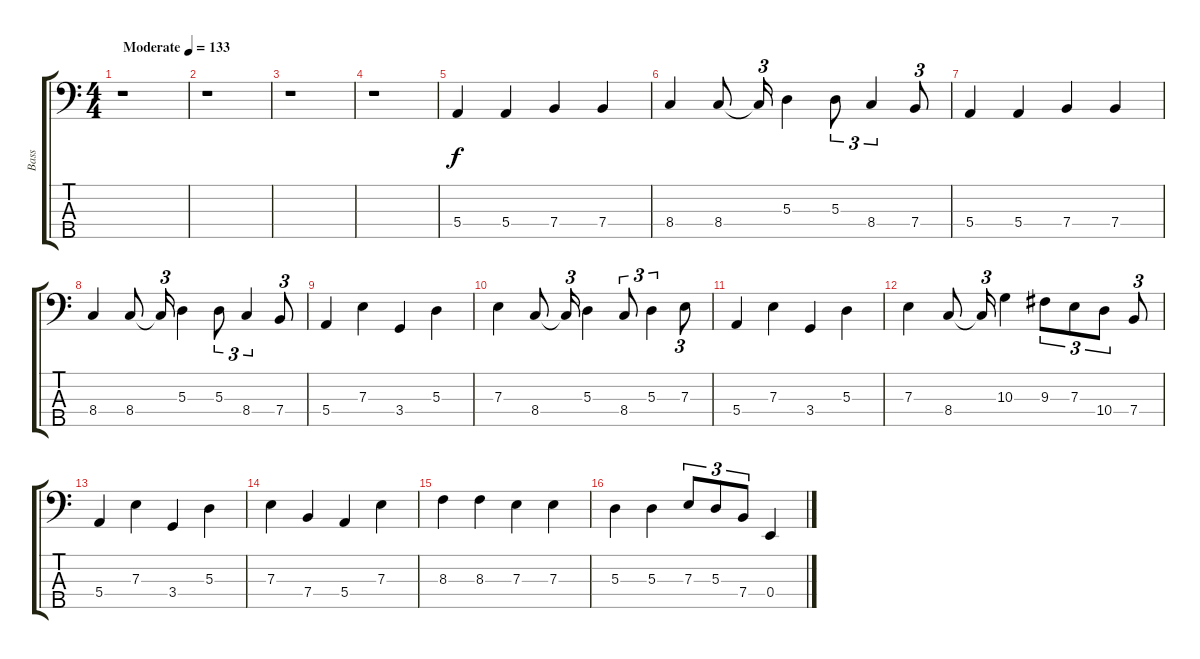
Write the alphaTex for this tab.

\track ("Bass" "Bass") {instrument electricbassfinger}
\staff {score tabs}
\tuning (G2 D2 A1 E1 B0) {hide}
\ts (4 4)
\tempo (133 "Moderate")
\clef f4
\ks c
r.1{dy f instrument electricbassfinger} |
r.1 |
r.1 |
r.1 |
5.4.4 5.4.4 7.4.4 7.4.4 |
8.4.4 8.4.8 8.4{t}.16{tu (3 2)} 5.3.4 5.3.8{tu (3 2)} 8.4.4{tu (3 2)} 7.4.8{tu (3 2)} |
5.4.4 5.4.4 7.4.4 7.4.4 |
8.4.4 8.4.8 8.4{t}.16{tu (3 2)} 5.3.4 5.3.8{tu (3 2)} 8.4.4{tu (3 2)} 7.4.8{tu (3 2)} |
5.4.4 7.3.4 3.4.4 5.3.4 |
7.3.4 8.4.8 8.4{t}.16{tu (3 2)} 5.3.4 8.4.8{tu (3 2)} 5.3.4{tu (3 2)} 7.3.8{tu (3 2)} |
5.4.4 7.3.4 3.4.4 5.3.4 |
7.3.4 8.4.8 8.4{t}.16{tu (3 2)} 10.3.4 9.3.8{tu (3 2)} 7.3.8{tu (3 2)} 10.4.8{tu (3 2)} 7.4.8{tu (3 2)} |
5.4.4 7.3.4 3.4.4 5.3.4 |
7.3.4 7.4.4 5.4.4 7.3.4 |
8.3.4 8.3.4 7.3.4 7.3.4 |
5.3.4 5.3.4 7.3.8{tu (3 2)} 5.3.8{tu (3 2)} 7.4.8{tu (3 2)} 0.4.4
